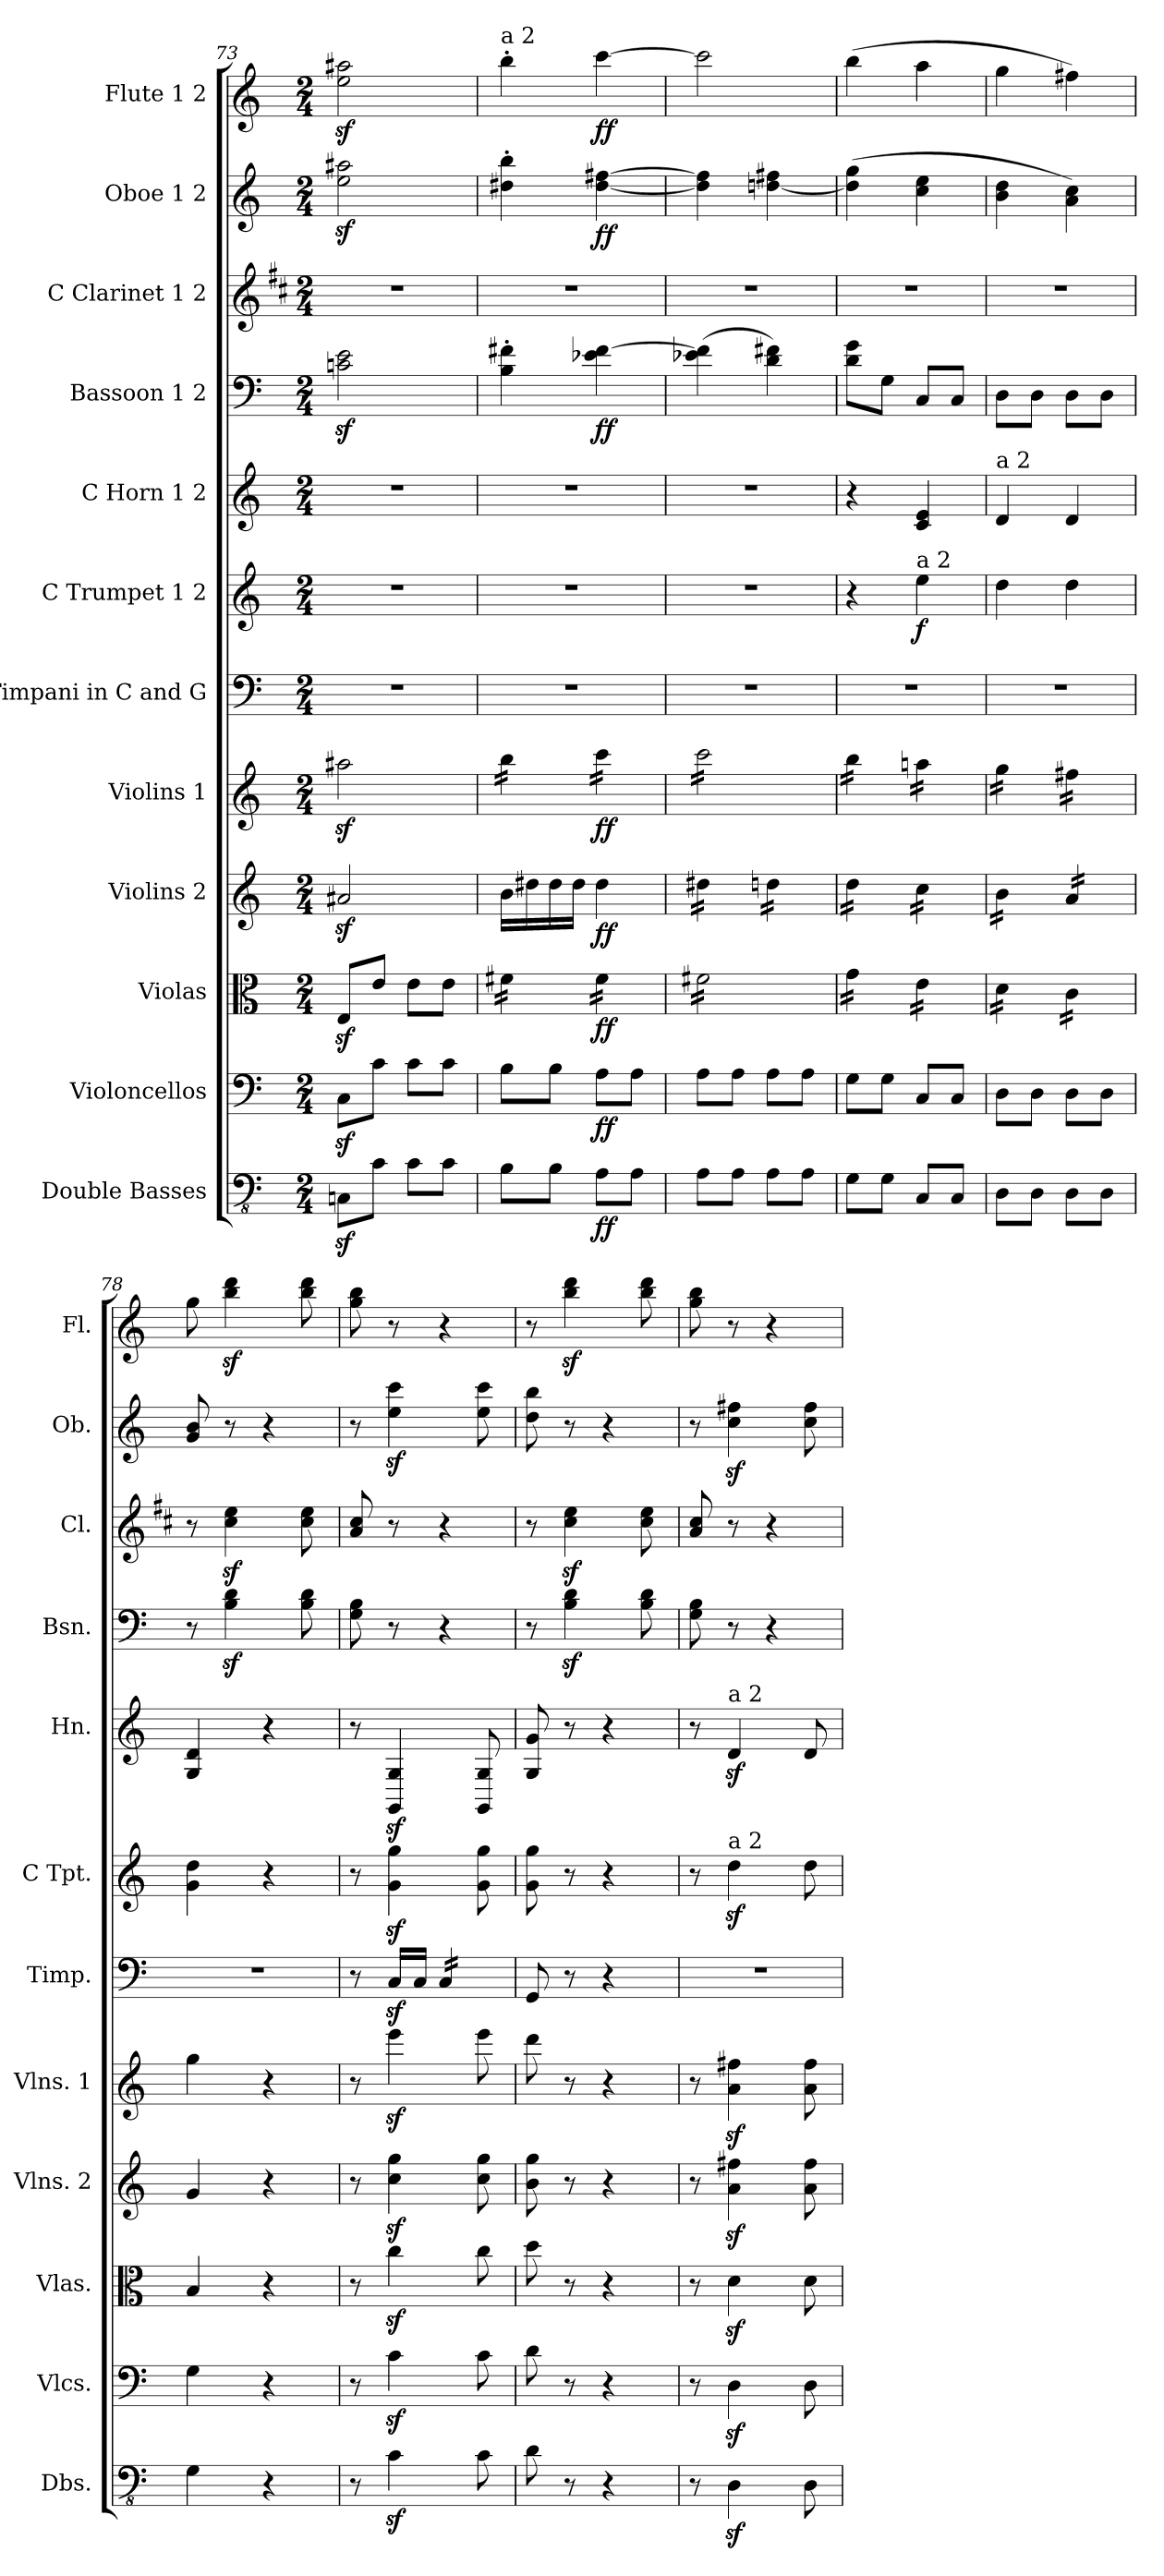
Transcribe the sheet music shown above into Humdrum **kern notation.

**kern	**dynam	**kern	**dynam	**kern	**dynam	**kern	**dynam	**kern	**dynam	**kern	**kern	**dynam	**kern	**kern	**dynam	**kern	**kern	**dynam	**kern	**dynam
*part12	*part12	*part11	*part11	*part10	*part10	*part9	*part9	*part8	*part8	*part7	*part6	*part6	*part5	*part4	*part4	*part3	*part2	*part2	*part1	*part1
*staff12	*staff12	*staff11	*staff11	*staff10	*staff10	*staff9	*staff9	*staff8	*staff8	*staff7	*staff6	*staff6	*staff5	*staff4	*staff4	*staff3	*staff2	*staff2	*staff1	*staff1
*I"Double Basses	*	*I"Violoncellos	*	*I"Violas	*	*I"Violins 2	*	*I"Violins 1	*	*I"Timpani in C and G	*I"C Trumpet 1 2	*	*I"C Horn  1 2	*I"Bassoon 1 2	*	*I"C Clarinet 1 2	*I"Oboe 1 2	*	*I"Flute 1 2	*
*I'Dbs.	*	*I'Vlcs.	*	*I'Vlas.	*	*I'Vlns. 2	*	*I'Vlns. 1	*	*I'Timp.	*I'C Tpt.	*	*I'Hn.	*I'Bsn.	*	*I'Cl.	*I'Ob.	*	*I'Fl.	*
*clefFv4	*	*clefF4	*	*clefC3	*	*clefG2	*	*clefG2	*	*clefF4	*clefG2	*	*clefG2	*clefF4	*	*clefG2	*clefG2	*	*clefG2	*
*	*	*	*	*	*	*	*	*	*	*	*	*	*ITrd7c12	*	*	*ITrd1c2	*	*	*	*
*k[]	*	*k[]	*	*k[]	*	*k[]	*	*k[]	*	*k[]	*k[]	*	*k[]	*k[]	*	*k[]	*k[]	*	*k[]	*
*M2/4	*	*M2/4	*	*M2/4	*	*M2/4	*	*M2/4	*	*M2/4	*M2/4	*	*M2/4	*M2/4	*	*M2/4	*M2/4	*	*M2/4	*
=73	=73	=73	=73	=73	=73	=73	=73	=73	=73	=73	=73	=73	=73	=73	=73	=73	=73	=73	=73	=73
8CCnz<\L	.	8Cz<\L	.	8Ez</L	.	2a#Xz</	.	2aa#Xz<\	.	2r	2r	.	2r	2cn\z< 2e\z<	.	2r	2ee\z< 2aa#X\z<	.	2ee\z< 2aa#X\z<	.
8C\J	.	8c\J	.	8e/J	.	.	.	.	.	.	.	.	.	.	.	.	.	.	.	.
8C\L	.	8c\L	.	8e\L	.	.	.	.	.	.	.	.	.	.	.	.	.	.	.	.
8C\J	.	8c\J	.	8e\J	.	.	.	.	.	.	.	.	.	.	.	.	.	.	.	.
=74	=74	=74	=74	=74	=74	=74	=74	=74	=74	=74	=74	=74	=74	=74	=74	=74	=74	=74	=74	=74
!	!	!	!	!	!	!	!	!	!	!	!	!	!	!	!	!	!	!	!LO:TX:a:t=a 2	!
*	*	*	*	*tremolo	*	*	*	*	*	*	*	*	*	*	*	*	*	*	*	*
*	*	*	*	*	*	*	*	*tremolo	*	*	*	*	*	*	*	*	*	*	*	*
8BB\L	.	8B\L	.	16f#X\LL	.	16b\LL	.	16bb\LL	.	2r	2r	.	2r	4B\' 4f#X\'	.	2r	4dd#X\' 4bb\'	.	4bb'\	.
.	.	.	.	16f#X\	.	16dd#X\	.	16bb\	.	.	.	.	.	.	.	.	.	.	.	.
8BB\J	.	8B\J	.	16f#X\	.	16dd#\	.	16bb\	.	.	.	.	.	.	.	.	.	.	.	.
.	.	.	.	16f#X\JJ	.	16dd#\JJ	.	16bb\JJ	.	.	.	.	.	.	.	.	.	.	.	.
!	!LO:DY:b	!	!LO:DY:b	!	!LO:DY:b	!	!LO:DY:b	!	!LO:DY:b	!	!	!	!	!	!LO:DY:b	!	!	!LO:DY:b	!	!LO:DY:b
8AA\L	ff	8A\L	ff	16f#\LL	ff	4dd#\	ff	16ccc\LL	ff	.	.	.	.	4e-X\ [4f#\	ff	.	[4dd#\ [4ff#X\	ff	[4ccc\	ff
.	.	.	.	16f#\	.	.	.	16ccc\	.	.	.	.	.	.	.	.	.	.	.	.
8AA\J	.	8A\J	.	16f#\	.	.	.	16ccc\	.	.	.	.	.	.	.	.	.	.	.	.
.	.	.	.	16f#\JJ	.	.	.	16ccc\JJ	.	.	.	.	.	.	.	.	.	.	.	.
=75	=75	=75	=75	=75	=75	=75	=75	=75	=75	=75	=75	=75	=75	=75	=75	=75	=75	=75	=75	=75
*	*	*	*	*	*	*tremolo	*	*	*	*	*	*	*	*	*	*	*	*	*	*
8AA\L	.	8A\L	.	16f#X\LL	.	16dd#X\LL	.	16ccc\LL	.	2r	2r	.	2r	(>4e-X\ 4f#\]	.	2r	4dd#\] 4ff#\]	.	2ccc\]	.
.	.	.	.	16f#X\	.	16dd#X\	.	16ccc\	.	.	.	.	.	.	.	.	.	.	.	.
8AA\J	.	8A\J	.	16f#X\	.	16dd#X\	.	16ccc\	.	.	.	.	.	.	.	.	.	.	.	.
.	.	.	.	16f#X\	.	16dd#X\JJ	.	16ccc\	.	.	.	.	.	.	.	.	.	.	.	.
8AA\L	.	8A\L	.	16f#X\	.	16ddn\LL	.	16ccc\	.	.	.	.	.	4d\ 4f#X\)	.	.	[4ddn\ 4ff#X\	.	.	.
.	.	.	.	16f#X\	.	16ddn\	.	16ccc\	.	.	.	.	.	.	.	.	.	.	.	.
8AA\J	.	8A\J	.	16f#X\	.	16ddn\	.	16ccc\	.	.	.	.	.	.	.	.	.	.	.	.
.	.	.	.	16f#X\JJ	.	16ddn\JJ	.	16ccc\JJ	.	.	.	.	.	.	.	.	.	.	.	.
=76	=76	=76	=76	=76	=76	=76	=76	=76	=76	=76	=76	=76	=76	=76	=76	=76	=76	=76	=76	=76
8GG\L	.	8G\L	.	16g\LL	.	16dd\LL	.	16bb\LL	.	2r	4r	.	4r	8d\ 8g\L	.	2r	(>4dd\] 4gg\	.	(>4bb\	.
.	.	.	.	16g\	.	16dd\	.	16bb\	.	.	.	.	.	.	.	.	.	.	.	.
8GG\J	.	8G\J	.	16g\	.	16dd\	.	16bb\	.	.	.	.	.	8G\J	.	.	.	.	.	.
.	.	.	.	16g\JJ	.	16dd\JJ	.	16bb\JJ	.	.	.	.	.	.	.	.	.	.	.	.
!	!	!	!	!	!	!	!	!	!	!	!LO:TX:a:t=a 2	!	!	!	!	!	!	!	!	!
!	!	!	!	!	!	!	!	!	!	!	!	!LO:DY:b	!	!	!	!	!	!	!	!
8CC/L	.	8C/L	.	16e\LL	.	16cc\LL	.	16aan\LL	.	.	4ee\	f	4C/ 4E/	8C/L	.	.	4cc\ 4ee\	.	4aa\	.
.	.	.	.	16e\	.	16cc\	.	16aan\	.	.	.	.	.	.	.	.	.	.	.	.
8CC/J	.	8C/J	.	16e\	.	16cc\	.	16aan\	.	.	.	.	.	8C/J	.	.	.	.	.	.
.	.	.	.	16e\JJ	.	16cc\JJ	.	16aan\JJ	.	.	.	.	.	.	.	.	.	.	.	.
=77	=77	=77	=77	=77	=77	=77	=77	=77	=77	=77	=77	=77	=77	=77	=77	=77	=77	=77	=77	=77
!	!	!	!	!	!	!	!	!	!	!	!	!	!LO:TX:a:t=a 2	!	!	!	!	!	!	!
8DD\L	.	8D\L	.	16d\LL	.	16b\LL	.	16gg\LL	.	2r	4dd\	.	4D/	8D\L	.	2r	4b\ 4dd\	.	4gg\	.
.	.	.	.	16d\	.	16b\	.	16gg\	.	.	.	.	.	.	.	.	.	.	.	.
8DD\J	.	8D\J	.	16d\	.	16b\	.	16gg\	.	.	.	.	.	8D\J	.	.	.	.	.	.
.	.	.	.	16d\JJ	.	16b\JJ	.	16gg\JJ	.	.	.	.	.	.	.	.	.	.	.	.
8DD\L	.	8D\L	.	16c\LL	.	16a/LL	.	16ff#X\LL	.	.	4dd\	.	4D/	8D\L	.	.	4a\ 4cc\)	.	4ff#X\)	.
.	.	.	.	16c\	.	16a/	.	16ff#X\	.	.	.	.	.	.	.	.	.	.	.	.
8DD\J	.	8D\J	.	16c\	.	16a/	.	16ff#X\	.	.	.	.	.	8D\J	.	.	.	.	.	.
.	.	.	.	16c\JJ	.	16a/JJ	.	16ff#X\JJ	.	.	.	.	.	.	.	.	.	.	.	.
*	*	*	*	*	*	*	*	*Xtremolo	*	*	*	*	*	*	*	*	*	*	*	*
*	*	*	*	*	*	*Xtremolo	*	*	*	*	*	*	*	*	*	*	*	*	*	*
*	*	*	*	*Xtremolo	*	*	*	*	*	*	*	*	*	*	*	*	*	*	*	*
=78	=78	=78	=78	=78	=78	=78	=78	=78	=78	=78	=78	=78	=78	=78	=78	=78	=78	=78	=78	=78
4GG\	.	4G\	.	4B/	.	4g/	.	4gg\	.	2r	4g\ 4dd\	.	4GG/ 4D/	8r	.	8r	8g/ 8b/	.	8gg\	.
.	.	.	.	.	.	.	.	.	.	.	.	.	.	4B\z< 4d\z<	.	4b\z< 4dd\z<	8r	.	4bb\z< 4ddd\z<	.
4r	.	4r	.	4r	.	4r	.	4r	.	.	4r	.	4r	.	.	.	4r	.	.	.
.	.	.	.	.	.	.	.	.	.	.	.	.	.	8B\ 8d\	.	8b\ 8dd\	.	.	8bb\ 8ddd\	.
=79	=79	=79	=79	=79	=79	=79	=79	=79	=79	=79	=79	=79	=79	=79	=79	=79	=79	=79	=79	=79
8r	.	8r	.	8r	.	8r	.	8r	.	8r	8r	.	8r	8G\ 8B\	.	8g/ 8b/	8r	.	8gg\ 8bb\	.
4Cz<\	.	4cz<\	.	4ccz<\	.	4cc\z< 4gg\z<	.	4eeez<\	.	16Cz</LL	4g\z< 4gg\z<	.	4GGG/z< 4GG/z<	8r	.	8r	4ee\z< 4ccc\z<	.	8r	.
.	.	.	.	.	.	.	.	.	.	16C/JJ	.	.	.	.	.	.	.	.	.	.
*	*	*	*	*	*	*	*	*	*	*tremolo	*	*	*	*	*	*	*	*	*	*
.	.	.	.	.	.	.	.	.	.	16C/LL	.	.	.	4r	.	4r	.	.	4r	.
.	.	.	.	.	.	.	.	.	.	16C/	.	.	.	.	.	.	.	.	.	.
8C\	.	8c\	.	8cc\	.	8cc\ 8gg\	.	8eee\	.	16C/	8g\ 8gg\	.	8GGG/ 8GG/	.	.	.	8ee\ 8ccc\	.	.	.
.	.	.	.	.	.	.	.	.	.	16C/JJ	.	.	.	.	.	.	.	.	.	.
*	*	*	*	*	*	*	*	*	*	*Xtremolo	*	*	*	*	*	*	*	*	*	*
=80	=80	=80	=80	=80	=80	=80	=80	=80	=80	=80	=80	=80	=80	=80	=80	=80	=80	=80	=80	=80
8D\	.	8d\	.	8dd\	.	8b\ 8gg\	.	8ddd\	.	8GG/	8g\ 8gg\	.	8GG/ 8G/	8r	.	8r	8dd\ 8bb\	.	8r	.
8r	.	8r	.	8r	.	8r	.	8r	.	8r	8r	.	8r	4B\z< 4d\z<	.	4b\z< 4dd\z<	8r	.	4bb\z< 4ddd\z<	.
4r	.	4r	.	4r	.	4r	.	4r	.	4r	4r	.	4r	.	.	.	4r	.	.	.
.	.	.	.	.	.	.	.	.	.	.	.	.	.	8B\ 8d\	.	8b\ 8dd\	.	.	8bb\ 8ddd\	.
=81	=81	=81	=81	=81	=81	=81	=81	=81	=81	=81	=81	=81	=81	=81	=81	=81	=81	=81	=81	=81
8r	.	8r	.	8r	.	8r	.	8r	.	2r	8r	.	8r	8G\ 8B\	.	8g/ 8b/	8r	.	8gg\ 8bb\	.
!	!	!	!	!	!	!	!	!	!	!	!	!	!LO:TX:a:t=a 2	!	!	!	!	!	!	!
!	!	!	!	!	!	!	!	!	!	!	!LO:TX:a:t=a 2	!	!	!	!	!	!	!	!	!
4DDz<\	.	4Dz<\	.	4dz<\	.	4a\z< 4ff#X\z<	.	4a\z< 4ff#X\z<	.	.	4ddz<\	.	4Dz</	8r	.	8r	4cc\z< 4ff#X\z<	.	8r	.
.	.	.	.	.	.	.	.	.	.	.	.	.	.	4r	.	4r	.	.	4r	.
8DD\	.	8D\	.	8d\	.	8a\ 8ff#\	.	8a\ 8ff#\	.	.	8dd\	.	8D/	.	.	.	8cc\ 8ff#\	.	.	.
=	=	=	=	=	=	=	=	=	=	=	=	=	=	=	=	=	=	=	=	=
*-	*-	*-	*-	*-	*-	*-	*-	*-	*-	*-	*-	*-	*-	*-	*-	*-	*-	*-	*-	*-
